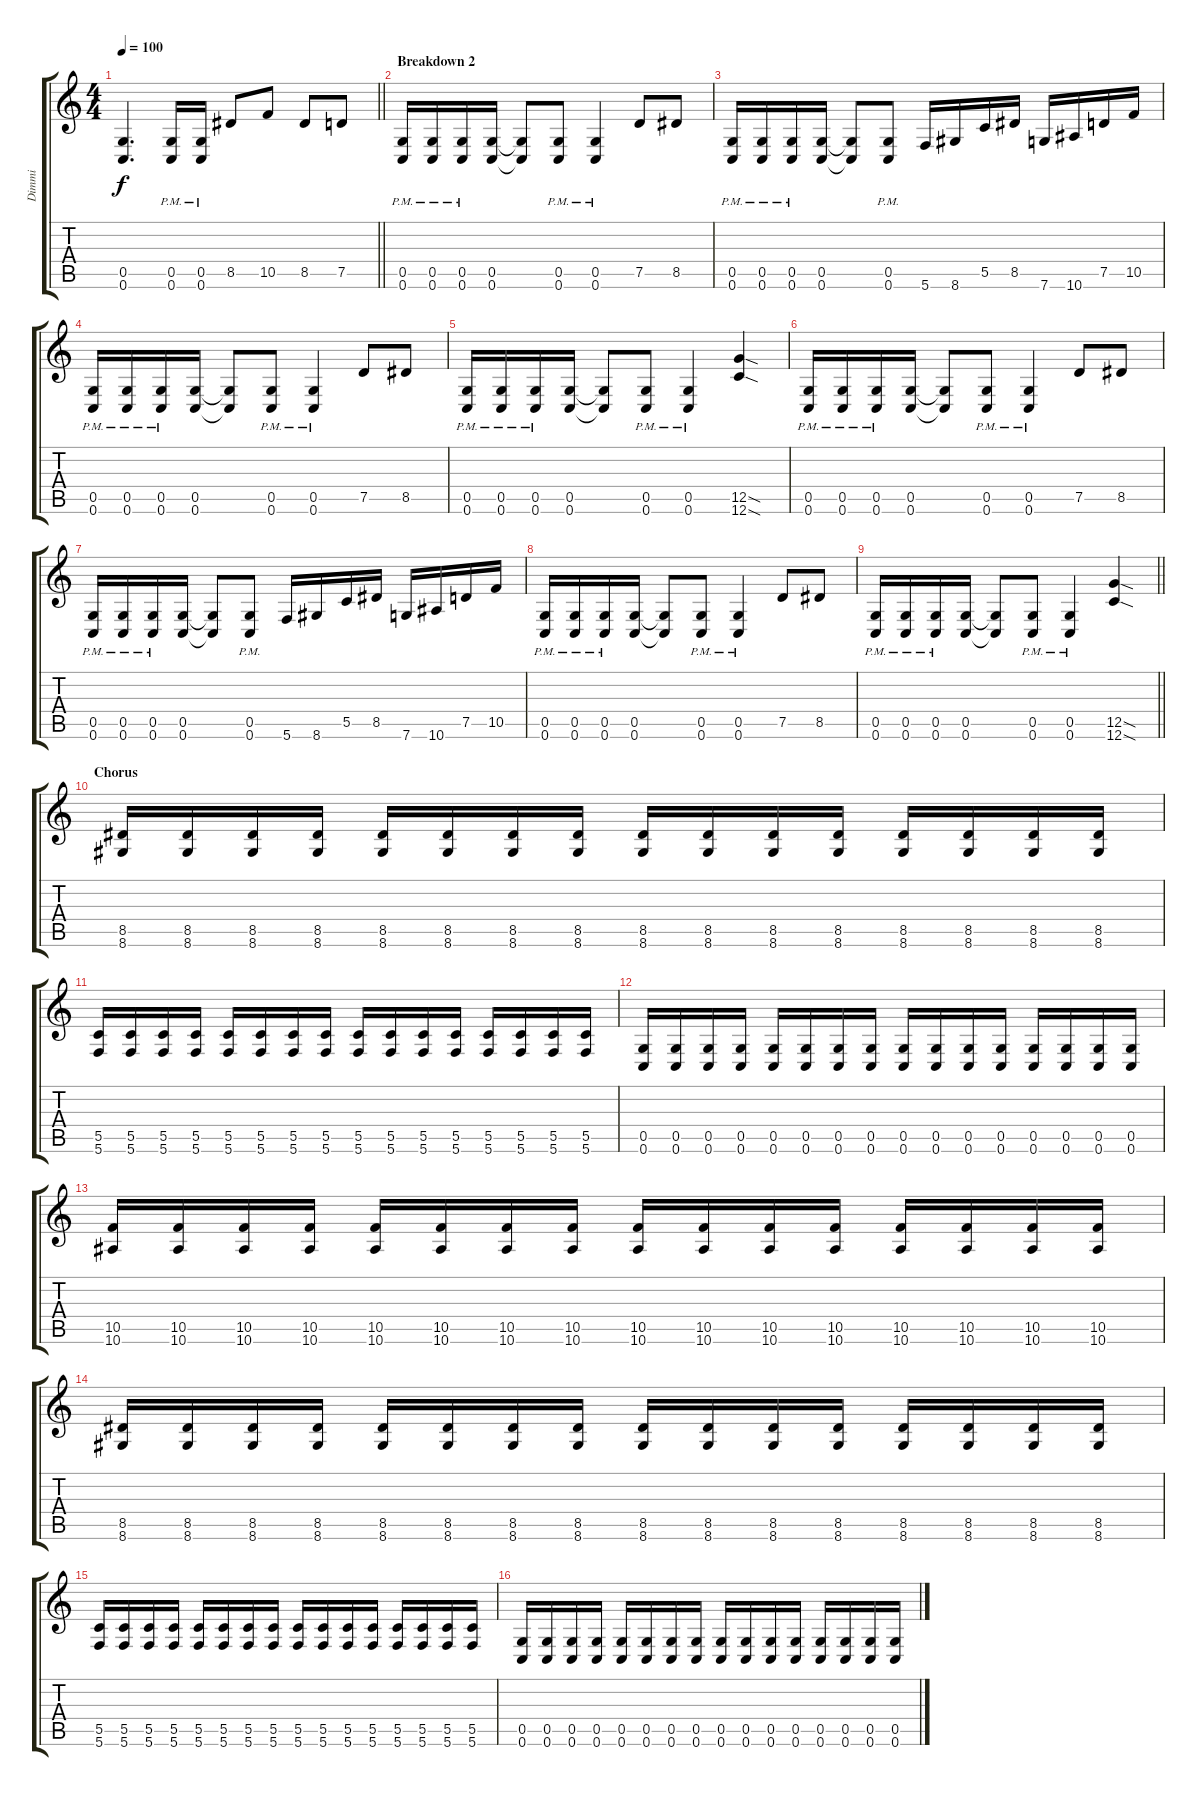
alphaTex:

\track ("Dimmi" "Dimmi") {instrument overdrivenguitar}
\staff {score tabs}
\tuning (D4 A3 F3 C3 G2 C2) {hide}
\ts (4 4)
\tempo 100
\clef g2
\barLineRight lightlight
\ks c
(0.5 0.6).4{d dy f instrument distortionguitar} (0.5{pm} 0.6{pm}).16 (0.5{pm} 0.6{pm}).16 8.5.8 10.5.8 8.5.8 7.5.8 |
\section ("" "Breakdown 2")
(0.5{pm} 0.6{pm}).16 (0.5{pm} 0.6{pm}).16 (0.5{pm} 0.6{pm}).16 (0.5 0.6).16 (0.5{t} 0.6{t}).8 (0.5{pm} 0.6{pm}).8 (0.5{pm} 0.6{pm}).4 7.5.8 8.5.8 |
(0.5{pm} 0.6{pm}).16 (0.5{pm} 0.6{pm}).16 (0.5{pm} 0.6{pm}).16 (0.5 0.6).16 (0.5{t} 0.6{t}).8 (0.5{pm} 0.6{pm}).8 5.6.16 8.6.16 5.5.16 8.5.16 7.6.16 10.6.16 7.5.16 10.5.16 |
(0.5{pm} 0.6{pm}).16 (0.5{pm} 0.6{pm}).16 (0.5{pm} 0.6{pm}).16 (0.5 0.6).16 (0.5{t} 0.6{t}).8 (0.5{pm} 0.6{pm}).8 (0.5{pm} 0.6{pm}).4 7.5.8 8.5.8 |
(0.5{pm} 0.6{pm}).16 (0.5{pm} 0.6{pm}).16 (0.5{pm} 0.6{pm}).16 (0.5 0.6).16 (0.5{t} 0.6{t}).8 (0.5{pm} 0.6{pm}).8 (0.5{pm} 0.6{pm}).4 (12.5{sod} 12.6{sod}).4 |
(0.5{pm} 0.6{pm}).16 (0.5{pm} 0.6{pm}).16 (0.5{pm} 0.6{pm}).16 (0.5 0.6).16 (0.5{t} 0.6{t}).8 (0.5{pm} 0.6{pm}).8 (0.5{pm} 0.6{pm}).4 7.5.8 8.5.8 |
(0.5{pm} 0.6{pm}).16 (0.5{pm} 0.6{pm}).16 (0.5{pm} 0.6{pm}).16 (0.5 0.6).16 (0.5{t} 0.6{t}).8 (0.5{pm} 0.6{pm}).8 5.6.16 8.6.16 5.5.16 8.5.16 7.6.16 10.6.16 7.5.16 10.5.16 |
(0.5{pm} 0.6{pm}).16 (0.5{pm} 0.6{pm}).16 (0.5{pm} 0.6{pm}).16 (0.5 0.6).16 (0.5{t} 0.6{t}).8 (0.5{pm} 0.6{pm}).8 (0.5{pm} 0.6{pm}).4 7.5.8 8.5.8 |
\barLineRight lightlight
(0.5{pm} 0.6{pm}).16 (0.5{pm} 0.6{pm}).16 (0.5{pm} 0.6{pm}).16 (0.5 0.6).16 (0.5{t} 0.6{t}).8 (0.5{pm} 0.6{pm}).8 (0.5{pm} 0.6{pm}).4 (12.5{sod} 12.6{sod}).4 |
\section ("" "Chorus")
(8.5 8.6).16{balance 8 instrument distortionguitar} (8.5 8.6).16 (8.5 8.6).16 (8.5 8.6).16 (8.5 8.6).16 (8.5 8.6).16 (8.5 8.6).16 (8.5 8.6).16 (8.5 8.6).16 (8.5 8.6).16 (8.5 8.6).16 (8.5 8.6).16 (8.5 8.6).16 (8.5 8.6).16 (8.5 8.6).16 (8.5 8.6).16 |
(5.5 5.6).16 (5.5 5.6).16 (5.5 5.6).16 (5.5 5.6).16 (5.5 5.6).16 (5.5 5.6).16 (5.5 5.6).16 (5.5 5.6).16 (5.5 5.6).16 (5.5 5.6).16 (5.5 5.6).16 (5.5 5.6).16 (5.5 5.6).16 (5.5 5.6).16 (5.5 5.6).16 (5.5 5.6).16 |
(0.5 0.6).16 (0.5 0.6).16 (0.5 0.6).16 (0.5 0.6).16 (0.5 0.6).16 (0.5 0.6).16 (0.5 0.6).16 (0.5 0.6).16 (0.5 0.6).16 (0.5 0.6).16 (0.5 0.6).16 (0.5 0.6).16 (0.5 0.6).16 (0.5 0.6).16 (0.5 0.6).16 (0.5 0.6).16 |
(10.5 10.6).16 (10.5 10.6).16 (10.5 10.6).16 (10.5 10.6).16 (10.5 10.6).16 (10.5 10.6).16 (10.5 10.6).16 (10.5 10.6).16 (10.5 10.6).16 (10.5 10.6).16 (10.5 10.6).16 (10.5 10.6).16 (10.5 10.6).16 (10.5 10.6).16 (10.5 10.6).16 (10.5 10.6).16 |
(8.5 8.6).16 (8.5 8.6).16 (8.5 8.6).16 (8.5 8.6).16 (8.5 8.6).16 (8.5 8.6).16 (8.5 8.6).16 (8.5 8.6).16 (8.5 8.6).16 (8.5 8.6).16 (8.5 8.6).16 (8.5 8.6).16 (8.5 8.6).16 (8.5 8.6).16 (8.5 8.6).16 (8.5 8.6).16 |
(5.5 5.6).16 (5.5 5.6).16 (5.5 5.6).16 (5.5 5.6).16 (5.5 5.6).16 (5.5 5.6).16 (5.5 5.6).16 (5.5 5.6).16 (5.5 5.6).16 (5.5 5.6).16 (5.5 5.6).16 (5.5 5.6).16 (5.5 5.6).16 (5.5 5.6).16 (5.5 5.6).16 (5.5 5.6).16 |
(0.5 0.6).16 (0.5 0.6).16 (0.5 0.6).16 (0.5 0.6).16 (0.5 0.6).16 (0.5 0.6).16 (0.5 0.6).16 (0.5 0.6).16 (0.5 0.6).16 (0.5 0.6).16 (0.5 0.6).16 (0.5 0.6).16 (0.5 0.6).16 (0.5 0.6).16 (0.5 0.6).16 (0.5 0.6).16
